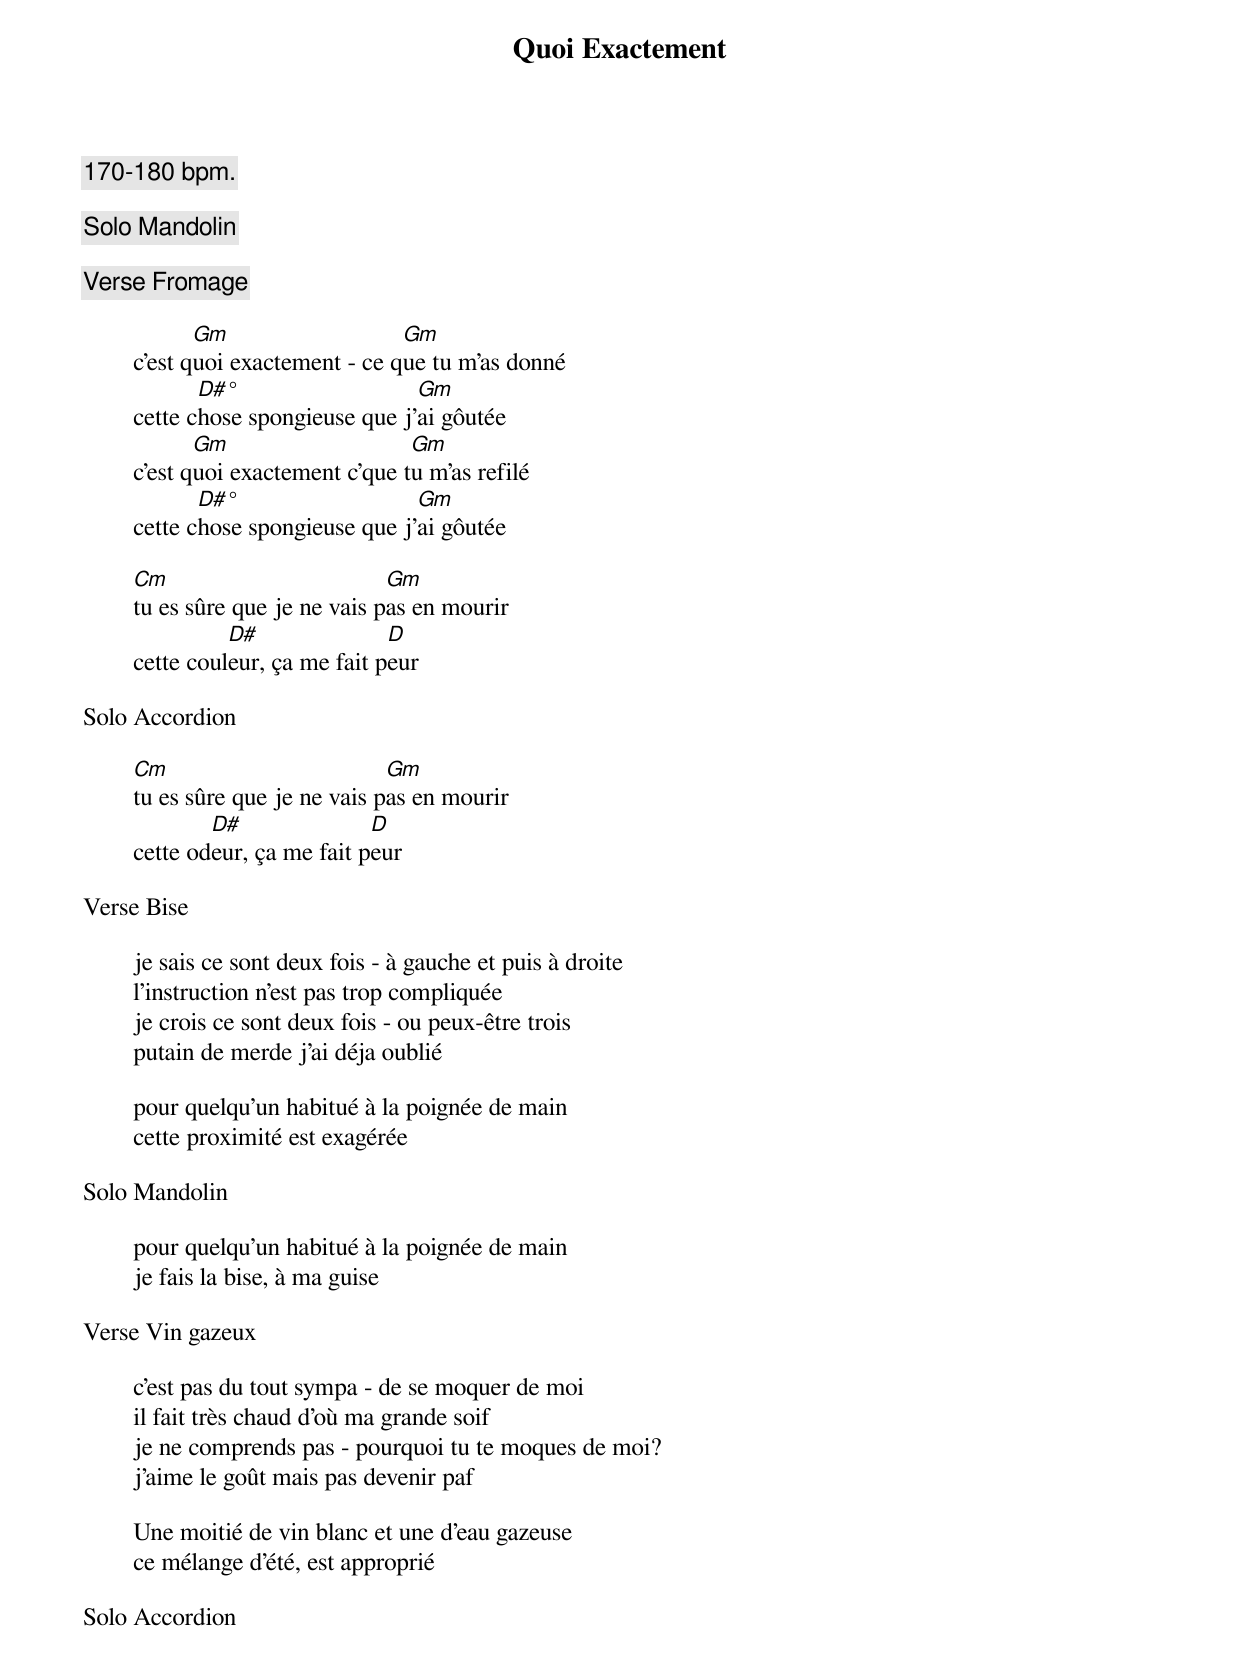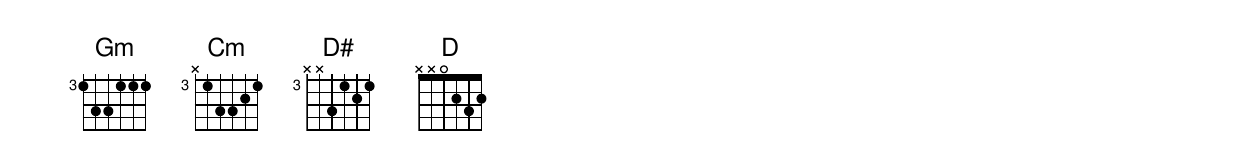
Quoi Exactement

170-180 bpm.

Solo Mandolin

Verse Fromage

	       Gm                   Gm
	c'est quoi exactement - ce que tu m'as donné
	       D#°                   Gm
	cette chose spongieuse que j'ai gôutée
	       Gm                    Gm
	c'est quoi exactement c'que tu m'as refilé
	       D#°                   Gm
	cette chose spongieuse que j'ai gôutée

	Cm                         Gm
	tu es sûre que je ne vais pas en mourir
		  D#               D
	cette couleur, ça me fait peur

Solo Accordion

	Cm                         Gm
	tu es sûre que je ne vais pas en mourir
		D#               D
	cette odeur, ça me fait peur

Verse Bise

	je sais ce sont deux fois - à gauche et puis à droite
	l'instruction n'est pas trop compliquée
	je crois ce sont deux fois - ou peux-être trois
	putain de merde j'ai déja oublié

	pour quelqu'un habitué à la poignée de main
	cette proximité est exagérée

Solo Mandolin

	pour quelqu'un habitué à la poignée de main
	je fais la bise, à ma guise

Verse Vin gazeux

	c'est pas du tout sympa - de se moquer de moi
	il fait très chaud d'où ma grande soif
	je ne comprends pas - pourquoi tu te moques de moi?
	j'aime le goût mais pas devenir paf

	Une moitié de vin blanc et une d'eau gazeuse
	ce mélange d'été, est approprié

Solo Accordion
